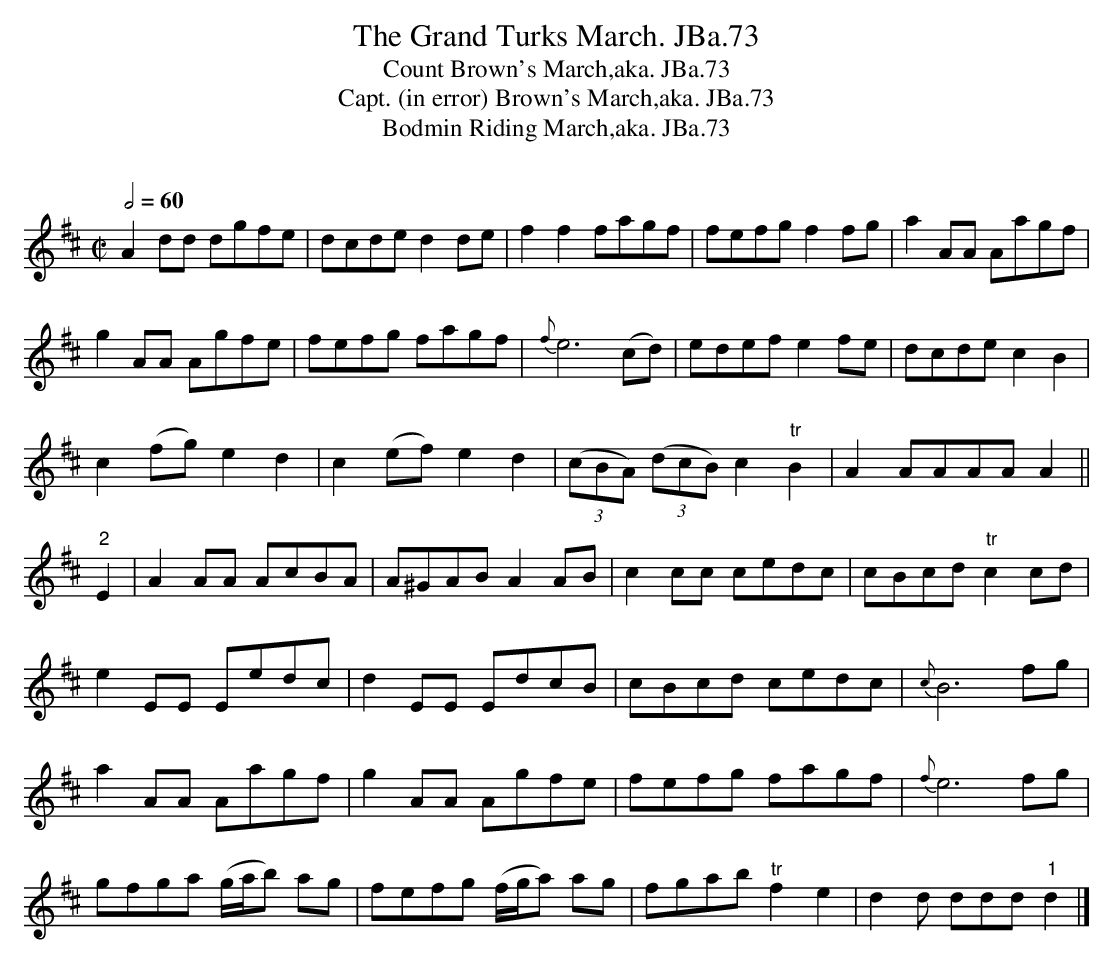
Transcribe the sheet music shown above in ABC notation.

X:1
T:Grand Turks March. JBa.73, The
T:Count Brown's March,aka. JBa.73
T:Capt. (in error) Brown's March,aka. JBa.73
T:Bodmin Riding March,aka. JBa.73
M:C|
L:1/8
Q:1/2=60
O:
K:D Major
A2 dd dgfe|dcde d2 de|f2f2 fagf|fefg f2 fg|a2 AA Aagf|
g2 AA Agfe|fefg fagf|{f} e6 (cd)|edef e2 fe|dcde c2 B2|
c2 (fg) e2 d2|c2 (ef) e2 d2|((3cBA) ((3dcB) c2 "tr"B2|\
A2 AAAA A2||
"2" E2|A2 AA AcBA|A^GAB A2 AB|c2 cc cedc|cBcd "tr"c2 cd|
e2 EE Eedc|d2 EE EdcB|cBcd cedc|{c} B6 fg|
a2AA Aagf|g2 AA Agfe|fefg fagf|{f}e6 fg|
gfga (g/a/b) ag|fefg (f/g/a) ag|fgab "tr"f2e2|\
d2 d ddd"1" d2|]
